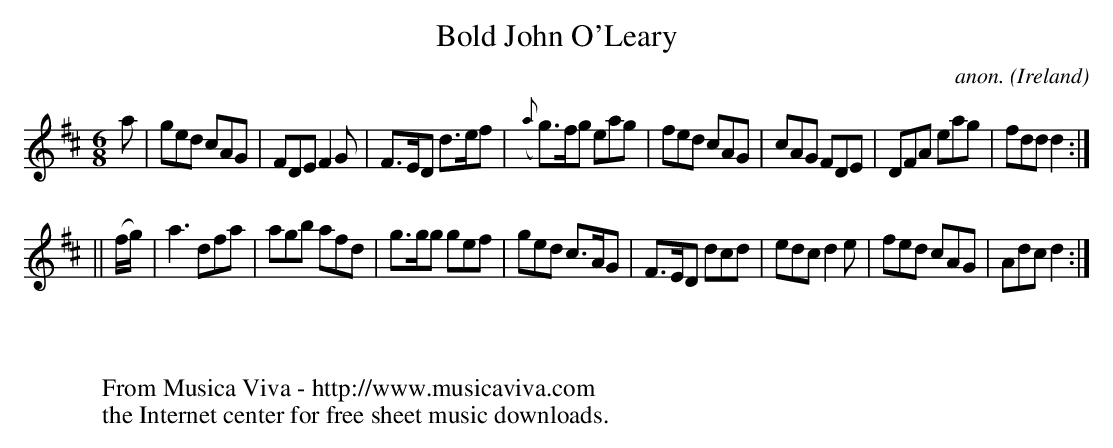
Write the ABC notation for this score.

X:1
T:Bold John O'Leary
C:anon.
O:Ireland
M:6/8
L:1/8
K:D
a|ged cAG|FDE F2G|F>ED d>ef|({a}g)>fg eag|fed cAG|cAG FDE|DFA eag|fdd d2:|
||(f/g/)|a3 dfa|agb afd|g>gg gef|ged c>AG|F>ED dcd|edc d2e|fed cAG|Adc d2:|
W:
W:
W: From Musica Viva - http://www.musicaviva.com
W: the Internet center for free sheet music downloads.
